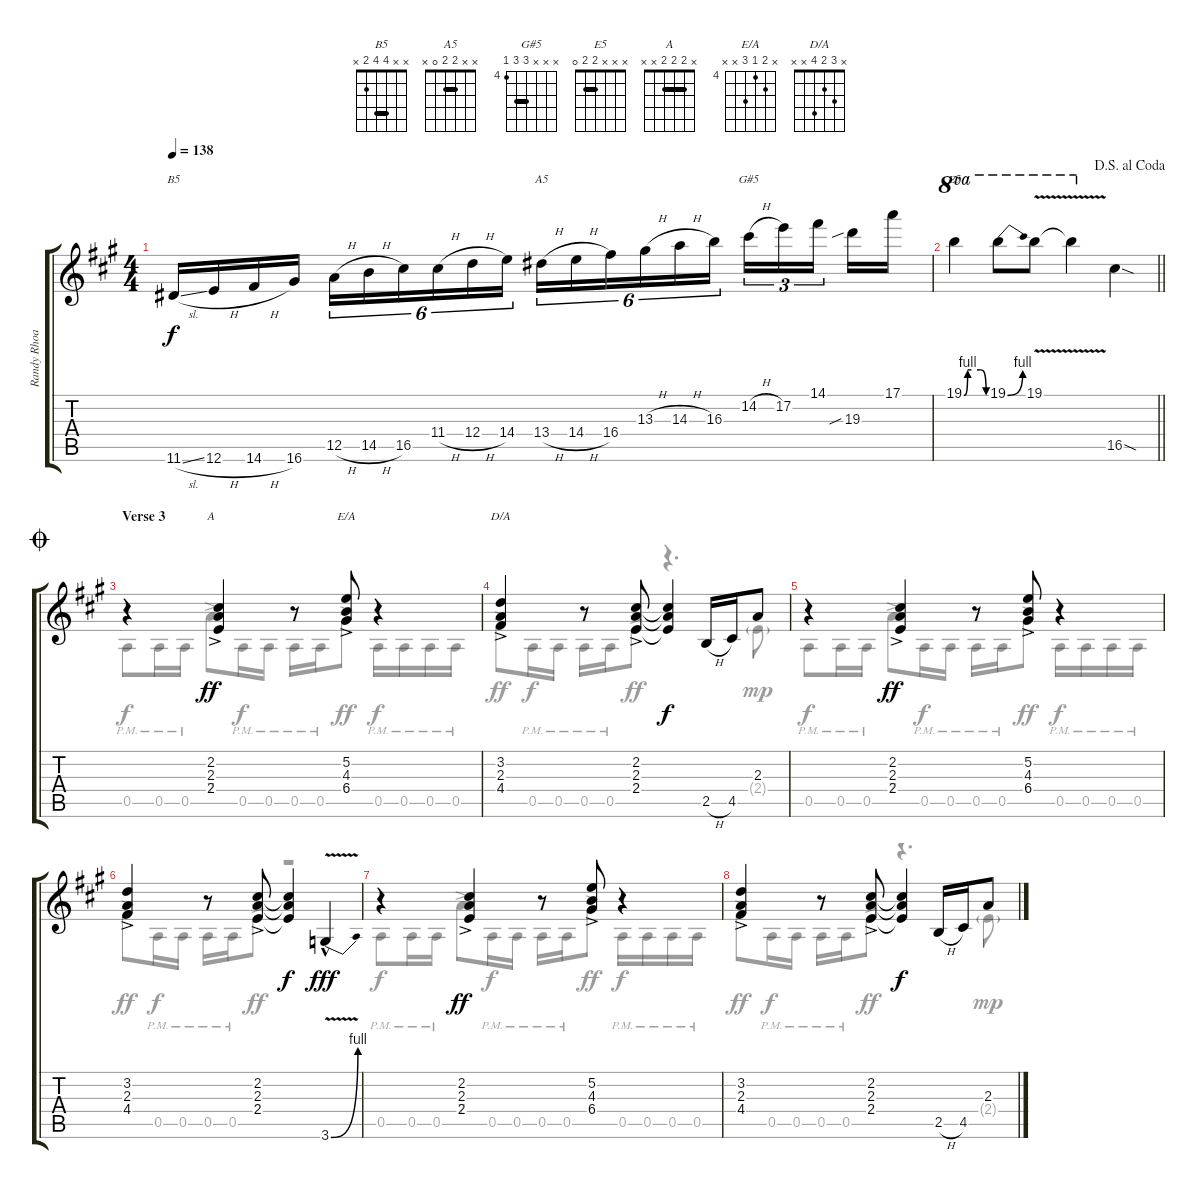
\track ("Randy Rhoads" "Randy Rhoa") {instrument distortionguitar}
\staff {score tabs}
\tuning (E4 B3 G3 D3 A2 E2) {hide}
\chord ("B5" x x 4 4 2 x) {barre 4}
\chord ("A5" x x 2 2 0 x) {barre 2}
\chord ("G#5" x x x 6 6 4) {firstfret 4 barre 6}
\chord ("E5" x x x 2 2 0) {barre 2}
\chord ("A" x 2 2 2 x x) {barre 2}
\chord ("E/A" x 5 4 6 x x) {firstfret 4}
\chord ("D/A" x 3 2 4 x x)
\voice
\ts (4 4)
\tempo 138
\clef g2
\ks a
11.6{sl}.16{ch "B5" dy f} 12.6{h}.16 14.6{h}.16 16.6.16 12.5{h}.16{tu (6 4)} 14.5{h}.16{tu (6 4)} 16.5.16{tu (6 4)} 11.4{h}.16{tu (6 4)} 12.4{h}.16{tu (6 4)} 14.4.16{tu (6 4)} 13.4{h}.16{tu (6 4) ch "A5"} 14.4{h}.16{tu (6 4)} 16.4.16{tu (6 4)} 13.3{h}.16{tu (6 4)} 14.3{h}.16{tu (6 4)} 16.3.16{tu (6 4)} 14.2{h}.16{tu (3 2) ch "G#5"} 17.2.16{tu (3 2)} 14.1.16{tu (3 2) beam splitsecondary} 19.3{sib}.16 17.1.16 |
\jump dalsegnoalcoda
\barLineRight lightlight
19.1{be (custom 0 0 10 4 20 4 45 4 60 0)}.4{ch "E5" ot 8va} 19.1{be (bend 0 0 60 4)}.8{ot 8va} 19.1{v}.8{ot 8va} 19.1{t}.4{ot 8va} 16.5{sod}.4 |
\section ("" "Verse 3")
\jump coda
r.4{beam Up} (2.2{ac} 2.3{ac} 2.4{ac}).4{ch "A" dy ff beam Up} r.8{beam Up} (5.2{ac} 4.3{ac} 6.4{ac}).8{ch "E/A" beam Up} r.4 |
(3.2{ac} 2.3{ac} 4.4{ac}).4{ch "D/A"} r.8 (2.2{ac} 2.3{ac} 2.4{ac}).8 (2.2{t} 2.3{t} 2.4{t}).4{dy f} 2.5{h}.16 4.5.16 2.3.8 |
r.4{beam Up} (2.2{ac} 2.3{ac} 2.4{ac}).4{dy ff beam Up} r.8{beam Up} (5.2{ac} 4.3{ac} 6.4{ac}).8{beam Up} r.4 |
(3.2{ac} 2.3{ac} 4.4{ac}).4 r.8 (2.2{ac} 2.3{ac} 2.4{ac}).8 (2.2{t} 2.3{t} 2.4{t}).4{dy f} 3.6{be (bend 0 0 60 4) v hac}.4{dy fff} |
r.4{beam Up} (2.2{ac} 2.3{ac} 2.4{ac}).4{dy ff beam Up} r.8{beam Up} (5.2{ac} 4.3{ac} 6.4{ac}).8{beam Up} r.4 |
(3.2{ac} 2.3{ac} 4.4{ac}).4 r.8 (2.2{ac} 2.3{ac} 2.4{ac}).8 (2.2{t} 2.3{t} 2.4{t}).4{dy f} 2.5{h}.16 4.5.16 2.3.8
\voice
\clef g2
\ottava regular
\simile none
\ks a
|
\barLineRight lightlight
|
0.5{pm}.8 0.5{pm}.16 0.5{pm}.16 7.4{ac}.8{dy ff} 0.5{pm}.16{dy f} 0.5{pm}.16 0.5{pm}.16 0.5{pm}.16 6.4{ac}.8{dy ff} 0.5{pm}.16{dy f} 0.5{pm}.16 0.5{pm}.16 0.5{pm}.16 |
4.4{ac}.8{dy ff} 0.5{pm}.16{dy f} 0.5{pm}.16 0.5{pm}.16 0.5{pm}.16 2.4{ac}.8{dy ff} r.4{d} 2.4{g}.8{dy mp} |
0.5{pm}.8{dy f} 0.5{pm}.16 0.5{pm}.16 7.4{ac}.8{dy ff} 0.5{pm}.16{dy f} 0.5{pm}.16 0.5{pm}.16 0.5{pm}.16 6.4{ac}.8{dy ff} 0.5{pm}.16{dy f} 0.5{pm}.16 0.5{pm}.16 0.5{pm}.16 |
4.4{ac}.8{dy ff} 0.5{pm}.16{dy f} 0.5{pm}.16 0.5{pm}.16 0.5{pm}.16 2.4{ac}.8{dy ff} r.2 |
0.5{pm}.8{dy f} 0.5{pm}.16 0.5{pm}.16 7.4{ac}.8{dy ff} 0.5{pm}.16{dy f} 0.5{pm}.16 0.5{pm}.16 0.5{pm}.16 6.4{ac}.8{dy ff} 0.5{pm}.16{dy f} 0.5{pm}.16 0.5{pm}.16 0.5{pm}.16 |
4.4{ac}.8{dy ff} 0.5{pm}.16{dy f} 0.5{pm}.16 0.5{pm}.16 0.5{pm}.16 2.4{ac}.8{dy ff} r.4{d} 2.4{g}.8{dy mp}
